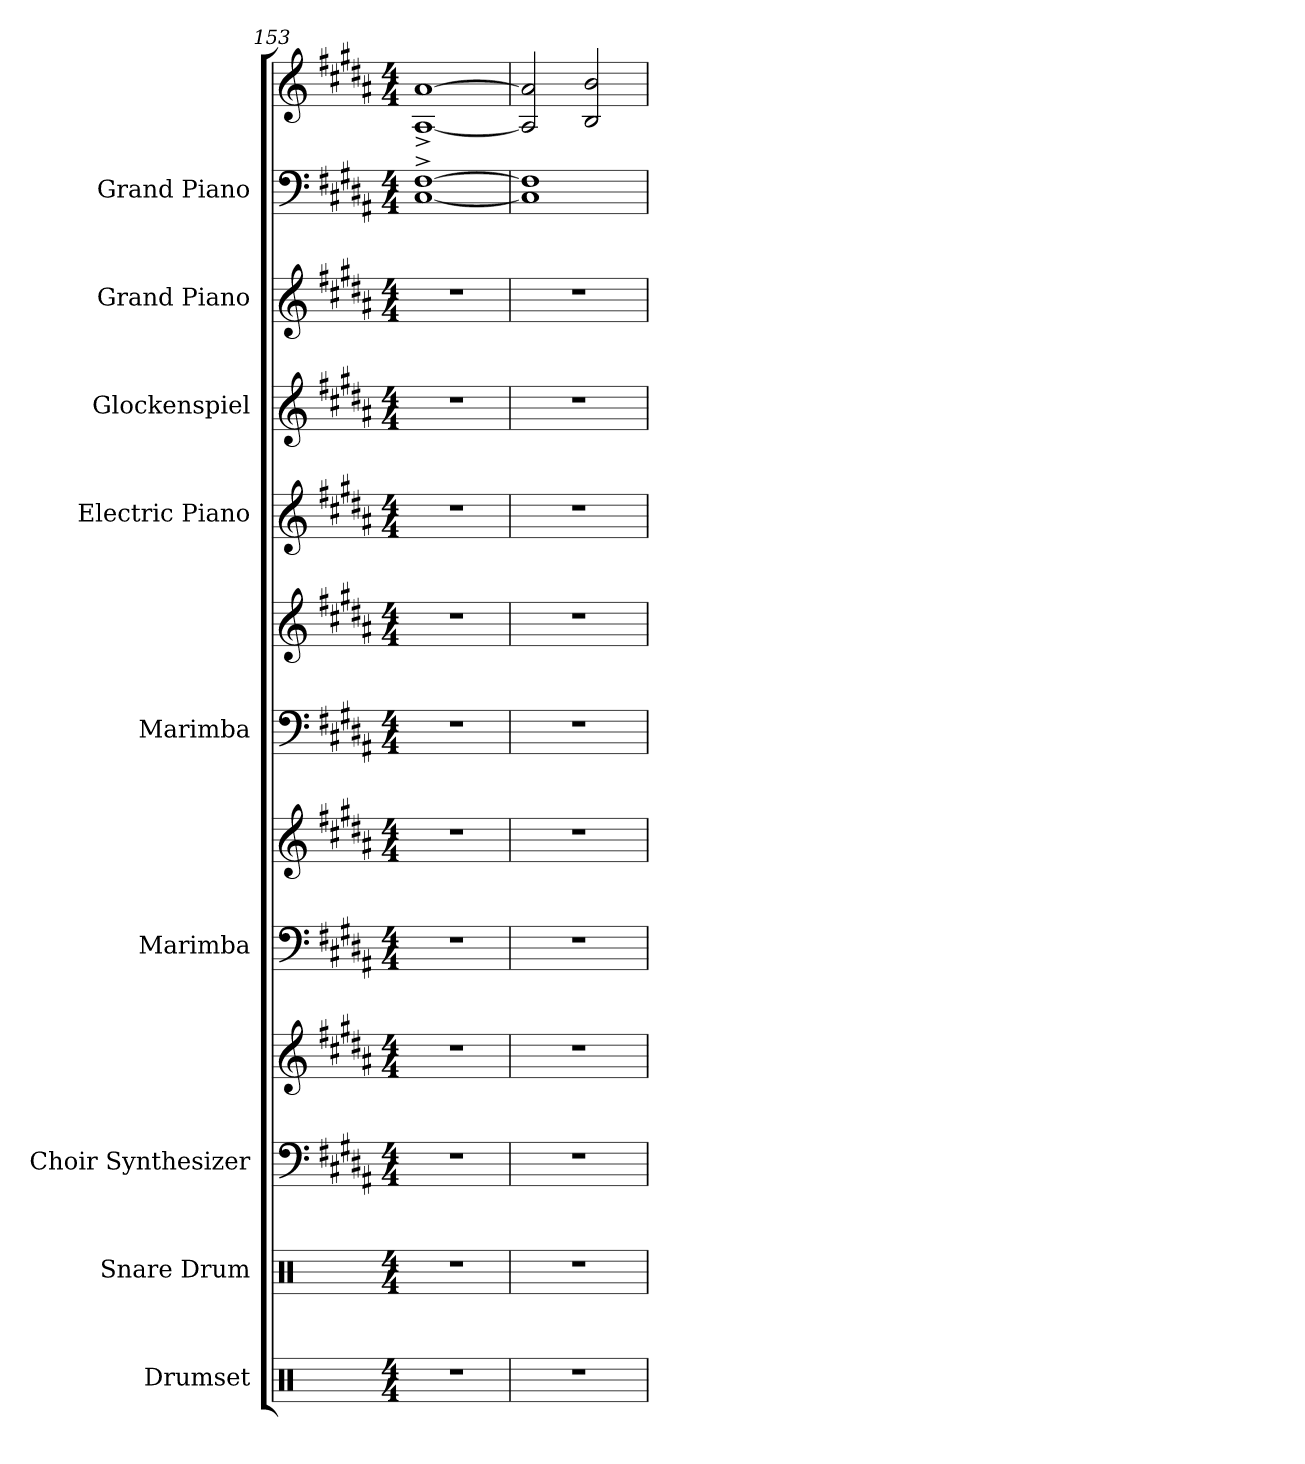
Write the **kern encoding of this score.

**kern	**kern	**kern	**kern	**kern	**kern	**kern	**kern	**kern	**kern	**kern	**kern	**kern
*part9	*part8	*part7	*part7	*part6	*part6	*part5	*part5	*part4	*part3	*part2	*part1	*part1
*staff13	*staff12	*staff11	*staff10	*staff9	*staff8	*staff7	*staff6	*staff5	*staff4	*staff3	*staff2	*staff1
*I"Drumset	*I"Snare Drum	*I"Choir Synthesizer	*	*I"Marimba	*	*I"Marimba	*	*I"Electric Piano	*I"Glockenspiel	*I"Grand Piano	*I"Grand Piano	*
*I'Drs.	*I'Sn. Dr.	*I'Synth.	*	*I'Mrm.	*	*I'Mrm.	*	*I'El. Pno.	*I'Glk.	*I'Pno.	*I'Pno.	*
*clefX	*clefX	*clefF4	*clefG2	*clefF4	*clefG2	*clefF4	*clefG2	*clefG2	*clefG2	*clefG2	*clefF4	*clefG2
*	*	*	*	*	*	*	*	*	*ITrd-14c-24	*	*	*
*k[]	*k[]	*k[f#c#g#d#a#]	*k[f#c#g#d#a#]	*k[f#c#g#d#a#]	*k[f#c#g#d#a#]	*k[f#c#g#d#a#]	*k[f#c#g#d#a#]	*k[f#c#g#d#a#]	*k[f#c#g#d#a#]	*k[f#c#g#d#a#]	*k[f#c#g#d#a#]	*k[f#c#g#d#a#]
*M4/4	*M4/4	*M4/4	*M4/4	*M4/4	*M4/4	*M4/4	*M4/4	*M4/4	*M4/4	*M4/4	*M4/4	*M4/4
=153	=153	=153	=153	=153	=153	=153	=153	=153	=153	=153	=153	=153
1r	1r	1r	1r	1r	1r	1r	1r	1r	1r	1r	[1C#^ [1F#^	[1A#^ [1a#^
=154	=154	=154	=154	=154	=154	=154	=154	=154	=154	=154	=154	=154
1r	1r	1r	1r	1r	1r	1r	1r	1r	1r	1r	1C#] 1F#]	2A#/] 2a#/]
.	.	.	.	.	.	.	.	.	.	.	.	2B/ 2b/
=	=	=	=	=	=	=	=	=	=	=	=	=
*-	*-	*-	*-	*-	*-	*-	*-	*-	*-	*-	*-	*-
